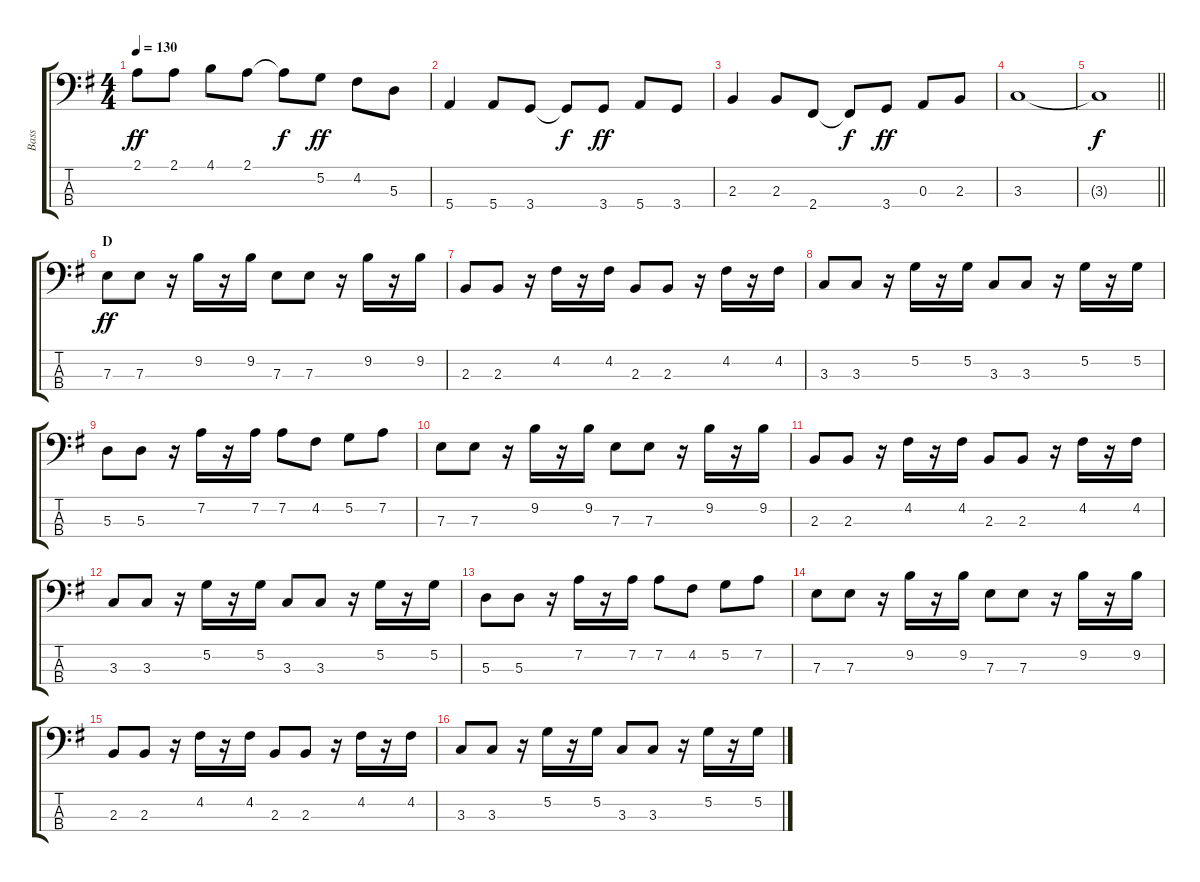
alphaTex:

\track ("Bass" "Bass") {instrument electricbasspick}
\staff {score tabs}
\tuning (G2 D2 A1 E1) {hide}
\ts (4 4)
\tempo 130
\clef f4
\ks g
2.1.8{dy ff} 2.1.8 4.1.8 2.1.8 2.1{t}.8{dy f} 5.2.8{dy ff} 4.2.8 5.3.8 |
5.4.4 5.4.8 3.4.8 3.4{t}.8{dy f} 3.4.8{dy ff} 5.4.8 3.4.8 |
2.3.4 2.3.8 2.4.8 2.4{t}.8{dy f} 3.4.8{dy ff} 0.3.8 2.3.8 |
3.3.1 |
\barLineRight lightlight
3.3{t}.1{dy f} |
\section ("" "D")
7.3.8{dy ff} 7.3.8 r.16 9.2.16 r.16 9.2.16 7.3.8 7.3.8 r.16 9.2.16 r.16 9.2.16 |
2.3.8 2.3.8 r.16 4.2.16 r.16 4.2.16 2.3.8 2.3.8 r.16 4.2.16 r.16 4.2.16 |
3.3.8 3.3.8 r.16 5.2.16 r.16 5.2.16 3.3.8 3.3.8 r.16 5.2.16 r.16 5.2.16 |
5.3.8 5.3.8 r.16 7.2.16 r.16 7.2.16 7.2.8 4.2.8 5.2.8 7.2.8 |
7.3.8 7.3.8 r.16 9.2.16 r.16 9.2.16 7.3.8 7.3.8 r.16 9.2.16 r.16 9.2.16 |
2.3.8 2.3.8 r.16 4.2.16 r.16 4.2.16 2.3.8 2.3.8 r.16 4.2.16 r.16 4.2.16 |
3.3.8 3.3.8 r.16 5.2.16 r.16 5.2.16 3.3.8 3.3.8 r.16 5.2.16 r.16 5.2.16 |
5.3.8 5.3.8 r.16 7.2.16 r.16 7.2.16 7.2.8 4.2.8 5.2.8 7.2.8 |
7.3.8 7.3.8 r.16 9.2.16 r.16 9.2.16 7.3.8 7.3.8 r.16 9.2.16 r.16 9.2.16 |
2.3.8 2.3.8 r.16 4.2.16 r.16 4.2.16 2.3.8 2.3.8 r.16 4.2.16 r.16 4.2.16 |
3.3.8 3.3.8 r.16 5.2.16 r.16 5.2.16 3.3.8 3.3.8 r.16 5.2.16 r.16 5.2.16
